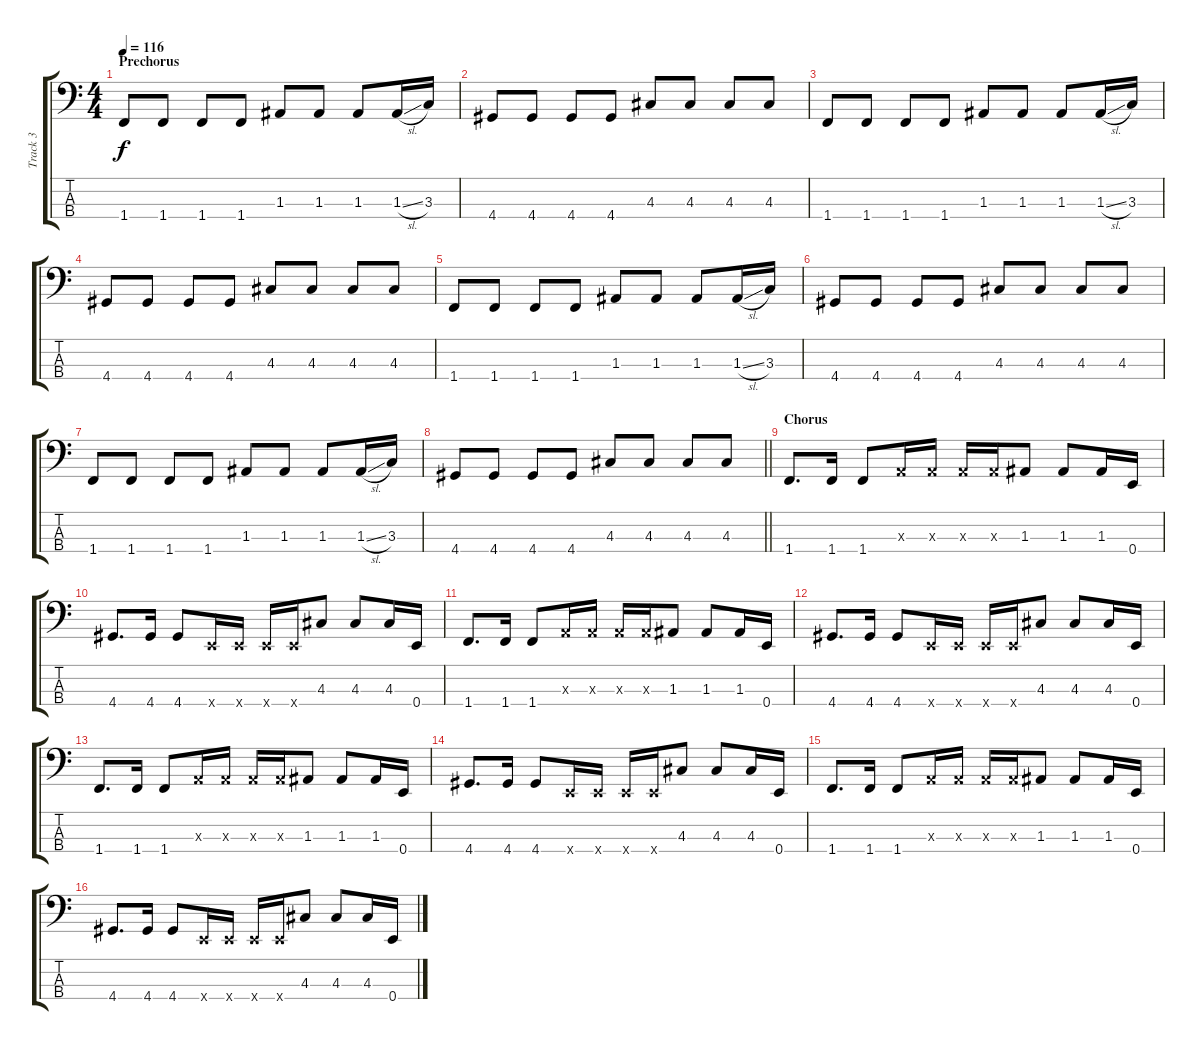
\track ("Track 3" "Track 3") {instrument electricbassfinger}
\staff {score tabs}
\tuning (G2 D2 A1 E1) {hide}
\ts (4 4)
\section ("" "Prechorus")
\tempo 116
\clef f4
\ks c
1.4.8{dy f} 1.4.8 1.4.8 1.4.8 1.3.8 1.3.8 1.3.8 1.3{sl}.16 3.3.16 |
4.4.8 4.4.8 4.4.8 4.4.8 4.3.8 4.3.8 4.3.8 4.3.8 |
1.4.8 1.4.8 1.4.8 1.4.8 1.3.8 1.3.8 1.3.8 1.3{sl}.16 3.3.16 |
4.4.8 4.4.8 4.4.8 4.4.8 4.3.8 4.3.8 4.3.8 4.3.8 |
1.4.8 1.4.8 1.4.8 1.4.8 1.3.8 1.3.8 1.3.8 1.3{sl}.16 3.3.16 |
4.4.8 4.4.8 4.4.8 4.4.8 4.3.8 4.3.8 4.3.8 4.3.8 |
1.4.8 1.4.8 1.4.8 1.4.8 1.3.8 1.3.8 1.3.8 1.3{sl}.16 3.3.16 |
\barLineRight lightlight
4.4.8 4.4.8 4.4.8 4.4.8 4.3.8 4.3.8 4.3.8 4.3.8 |
\section ("" "Chorus")
1.4.8{d} 1.4.16 1.4.8 0.3{x}.16 0.3{x}.16 0.3{x}.16 0.3{x}.16 1.3.8 1.3.8 1.3.16 0.4.16 |
4.4.8{d} 4.4.16 4.4.8 0.4{x}.16 0.4{x}.16 0.4{x}.16 0.4{x}.16 4.3.8 4.3.8 4.3.16 0.4.16 |
1.4.8{d} 1.4.16 1.4.8 0.3{x}.16 0.3{x}.16 0.3{x}.16 0.3{x}.16 1.3.8 1.3.8 1.3.16 0.4.16 |
4.4.8{d} 4.4.16 4.4.8 0.4{x}.16 0.4{x}.16 0.4{x}.16 0.4{x}.16 4.3.8 4.3.8 4.3.16 0.4.16 |
1.4.8{d} 1.4.16 1.4.8 0.3{x}.16 0.3{x}.16 0.3{x}.16 0.3{x}.16 1.3.8 1.3.8 1.3.16 0.4.16 |
4.4.8{d} 4.4.16 4.4.8 0.4{x}.16 0.4{x}.16 0.4{x}.16 0.4{x}.16 4.3.8 4.3.8 4.3.16 0.4.16 |
1.4.8{d} 1.4.16 1.4.8 0.3{x}.16 0.3{x}.16 0.3{x}.16 0.3{x}.16 1.3.8 1.3.8 1.3.16 0.4.16 |
4.4.8{d} 4.4.16 4.4.8 0.4{x}.16 0.4{x}.16 0.4{x}.16 0.4{x}.16 4.3.8 4.3.8 4.3.16 0.4.16
